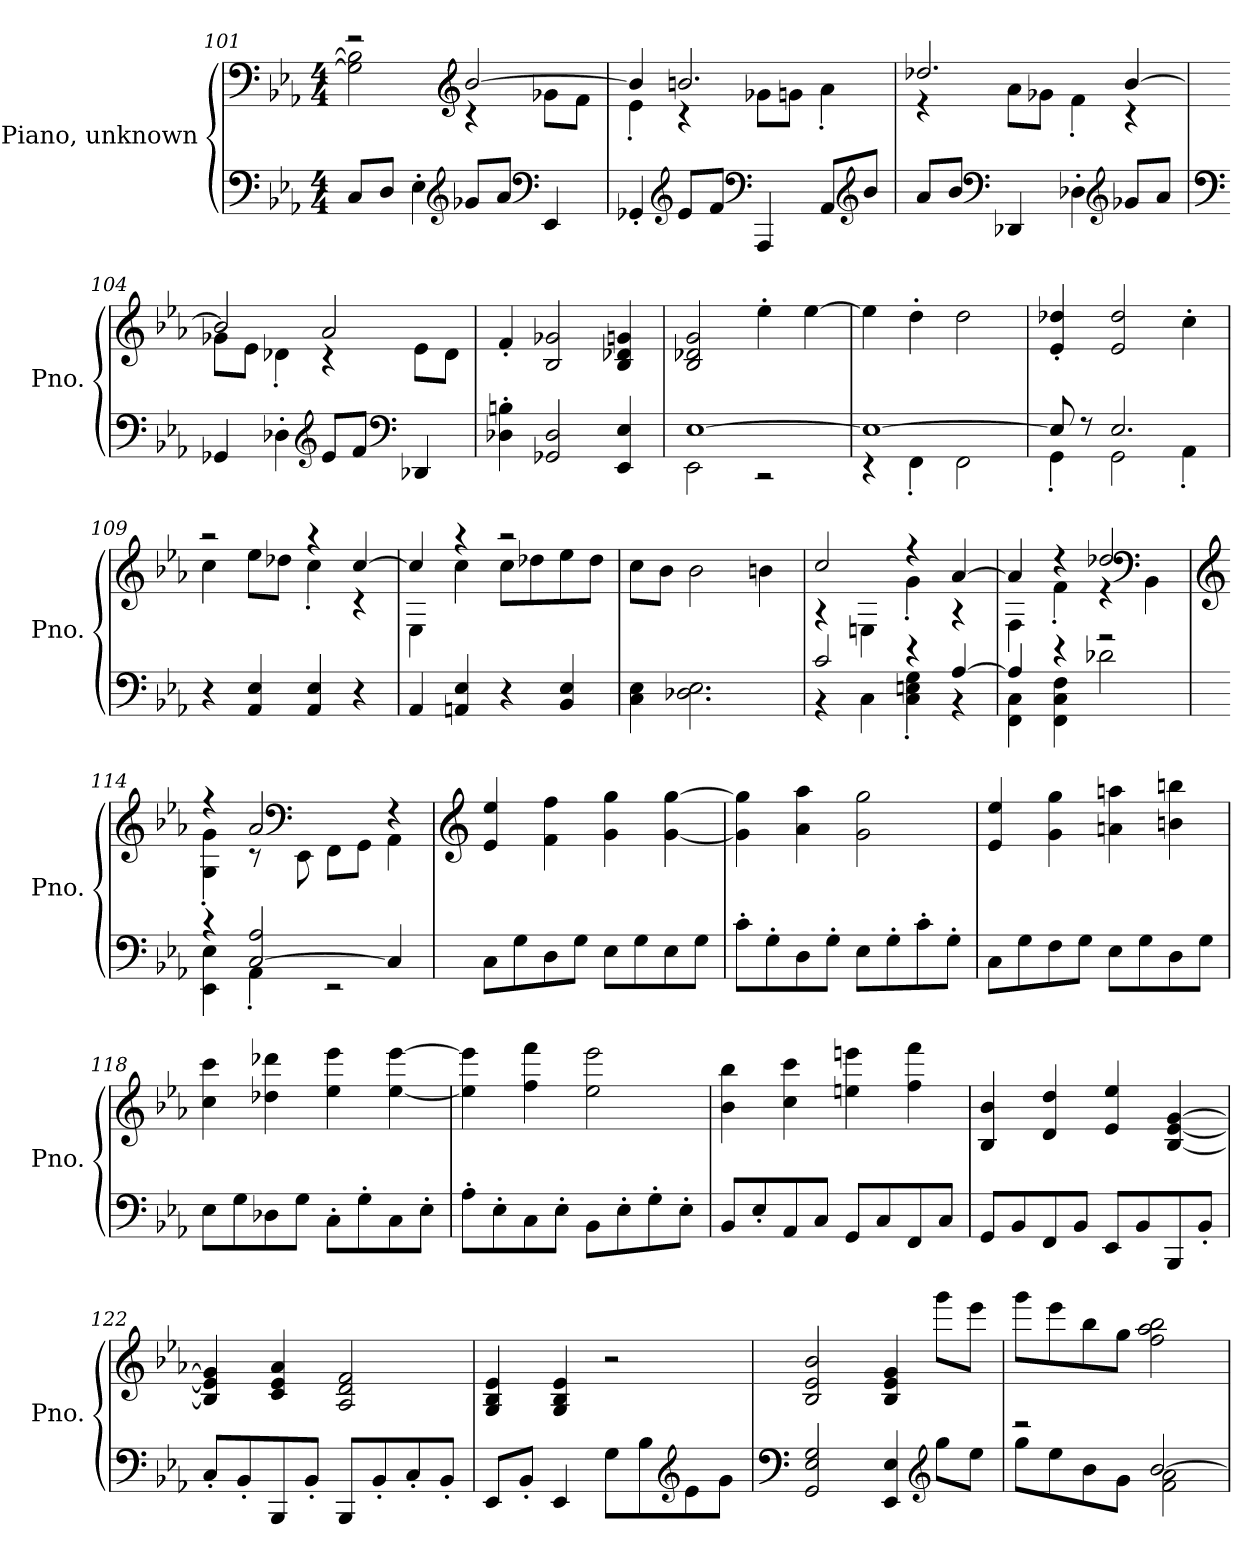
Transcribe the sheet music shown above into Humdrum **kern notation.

**kern	**kern
*part1	*part1
*staff2	*staff1
*I"Piano, unknown	*
*I'Pno.	*
*clefF4	*clefF4
*k[b-e-a-]	*k[b-e-a-]
*M4/4	*M4/4
=101	=101
*	*^
8C/L	2r	2G-\] 2B-\]
8D/J	.	.
4E-'\	.	.
*clefG2	*clefG2	*
8g-X/L	[2b-/	4r
8a-/J	.	.
*clefF4	*	*
4EE-/	.	8g-X\L
.	.	8f\J
=102	=102	=102
4GG-X'/	4b-/]	4e-'\
*clefG2	*	*
8e-/L	2.bn/	4r
8f/J	.	.
*clefF4	*	*
4AAA-/	.	8g-X\L
.	.	8gn\J
8AA-/L	.	4a-'\
*clefG2	*	*
8b-/J	.	.
!!LO:LB:g=z	!!
=103	=103	=103
8a-/L	2.dd-X/	4r
8b-/J	.	.
*clefF4	*	*
4DD-X/	.	8a-\L
.	.	8g-X\J
4D-X'\	.	4f'\
*clefG2	*	*
8g-X/L	[4b-/	4r
8a-/J	.	.
=104	=104	=104
*clefF4	*	*
4GG-X/	2b-/]	8g-X\L
.	.	8e-\J
4D-X'\	.	4d-X'\
*clefG2	*	*
8e-/L	2a-/	4r
8f/J	.	.
*clefF4	*	*
4DD-X/	.	8e-\L
.	.	8d-\J
*	*v	*v
=105	=105
4D-X\' 4Bn\'	4f'/
2GG-X/ 2D-/	2B-/ 2g-X/
4EE-/ 4E-/	4B-/ 4d-X/ 4gn/
=106	=106
*^	*
[1E-	2EE-\	2B-/ 2d-X/ 2g/
.	2r	4ee-'\
.	.	[4ee-\
=107	=107	=107
1E-_	4r	4ee-\]
.	4FF'\	4dd'\
.	2FF\	2dd\
!!LO:LB:g=z
=108	=108	=108
8E-/]	4GG'\	4e-/' 4dd-X/'
8r	.	.
2.E-/	2GG\	2e-/ 2dd-/
.	4AA-'\	4cc'\
*v	*v	*
=109	=109
*	*^
4r	2r	4cc\
4AA-/ 4E-/	.	8ee-\L
.	.	8dd-X\J
4AA-/ 4E-/	4r	4cc'\
4r	[4cc/	4r
=110	=110	=110
4AA-/	4cc/]	4E-\
4AAn/ 4E-/	4r	4cc\
4r	2r	8cc\L
.	.	8dd-X\
4BB-/ 4E-/	.	8ee-\
.	.	8dd-\J
*	*v	*v
=111	=111
4C\ 4E-\	8cc\L
.	8b-\J
2.D-X\ 2.E-\	2b-\
.	4bn\
=112	=112
*^	*^
2c/	4r	2cc/	4r
.	4C\	.	4En\
4r	4C\' 4En\' 4G\'	4r	4g'\
[4A-/	4r	[4a-/	4r
=113	=113	=113	=113
4A-/]	4FF\ 4C\	4a-/]	4F\
4r	4FF\ 4C\ 4F\	4r	4f'\
2r	2d-X\	2dd-X/	4r
*	*	*clefF4	*
.	.	.	4BB-\
!!LO:PB:g=z	!!
=114	=114	=114	=114
*	*	*clefG2	*
4r	4EE-\ 4E-\	4r	4G\' 4g\'
[2C/ 2A-/	4AA-'\	2a-/	8r
*	*	*clefF4	*
.	.	.	8EE-\
.	2r	.	8FF\L
.	.	.	8GG\J
4C/]	.	4r	4AA-\
*v	*v	*	*
*	*v	*v
=115	=115
*	*clefG2
8C\L	4e-/ 4ee-/
8G\	.
8D\	4f\ 4ff\
8G\J	.
8E-\L	4g\ 4gg\
8G\	.
8E-\	[4g\ [4gg\
8G\J	.
=116	=116
8c'\L	4g\] 4gg\]
8G'\	.
8D\	4a-\ 4aa-\
8G'\J	.
8E-\L	2g\ 2gg\
8G'\	.
8c'\	.
8G'\J	.
=117	=117
8C\L	4e-/ 4ee-/
8G\	.
8F\	4g\ 4gg\
8G\J	.
8E-\L	4an\ 4aan\
8G\	.
8D\	4bn\ 4bbn\
8G\J	.
=118	=118
8E-\L	4cc\ 4ccc\
8G\	.
8D-X\	4dd-X\ 4ddd-X\
8G\J	.
8C'\L	4ee-\ 4eee-\
8G'\	.
8C\	[4ee-\ [4eee-\
8E-'\J	.
!!LO:LB:g=z
=119	=119
8A-'\L	4ee-\] 4eee-\]
8E-'\	.
8C\	4ff\ 4fff\
8E-'\J	.
8BB-\L	2ee-\ 2eee-\
8E-'\	.
8G'\	.
8E-'\J	.
=120	=120
8BB-/L	4b-\ 4bb-\
8E-'/	.
8AA-/	4cc\ 4ccc\
8C/J	.
8GG/L	4een\ 4eeen\
8C/	.
8FF/	4ff\ 4fff\
8C/J	.
=121	=121
8GG/L	4B-/ 4b-/
8BB-/	.
8FF/	4d/ 4dd/
8BB-/J	.
8EE-/L	4e-/ 4ee-/
8BB-/	.
8BBB-/	[4B-/ [4e-/ [4g/
8BB-'/J	.
=122	=122
8C'/L	4B-/] 4e-/] 4g/]
8BB-'/	.
8BBB-/	4c/ 4e-/ 4a-/
8BB-'/J	.
8BBB-/L	2A-/ 2d/ 2f/
8BB-'/	.
8C'/	.
8BB-'/J	.
=123	=123
8EE-/L	4G/ 4B-/ 4e-/
8BB-'/J	.
4EE-/	4G/ 4B-/ 4e-/
8G\L	2r
8B-\	.
*clefG2	*
8e-\	.
8g\J	.
!!LO:LB:g=z
=124	=124
*clefF4	*
2GG/ 2E-/ 2G/	2B-/ 2e-/ 2b-/
4EE-/ 4E-/	4B-/ 4e-/ 4g/
*clefG2	*
8gg\L	8ggg\L
8ee-\J	8eee-\J
=125	=125
*^	*
2r	8gg\L	8ggg\L
.	8ee-\	8eee-\
.	8b-\	8bb-\
.	8g\J	8gg\J
[2b-/	2f\ 2a-\	2ff\ 2aa-\ 2bb-\
*v	*v	*
=	=
*-	*-
